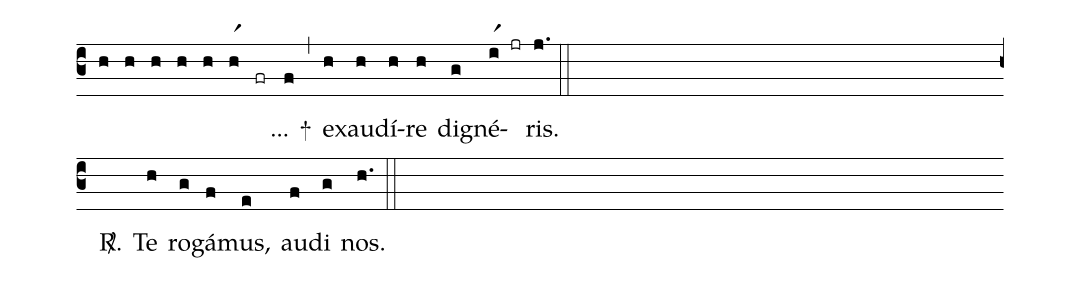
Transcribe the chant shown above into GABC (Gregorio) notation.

%%
(c3) (h){} (h) (h) (h) (h) (hr1) (fr)...{}(f) +(,) ex(h)au(h)dí(h)re(h) di(g)gné(ir1 jr)ris.(j.) (::) (Z)
<sp>R/</sp>.() Te(h) ro(g)gá(f)mus,(e) au(f)di(g) nos.(h.) (::)
